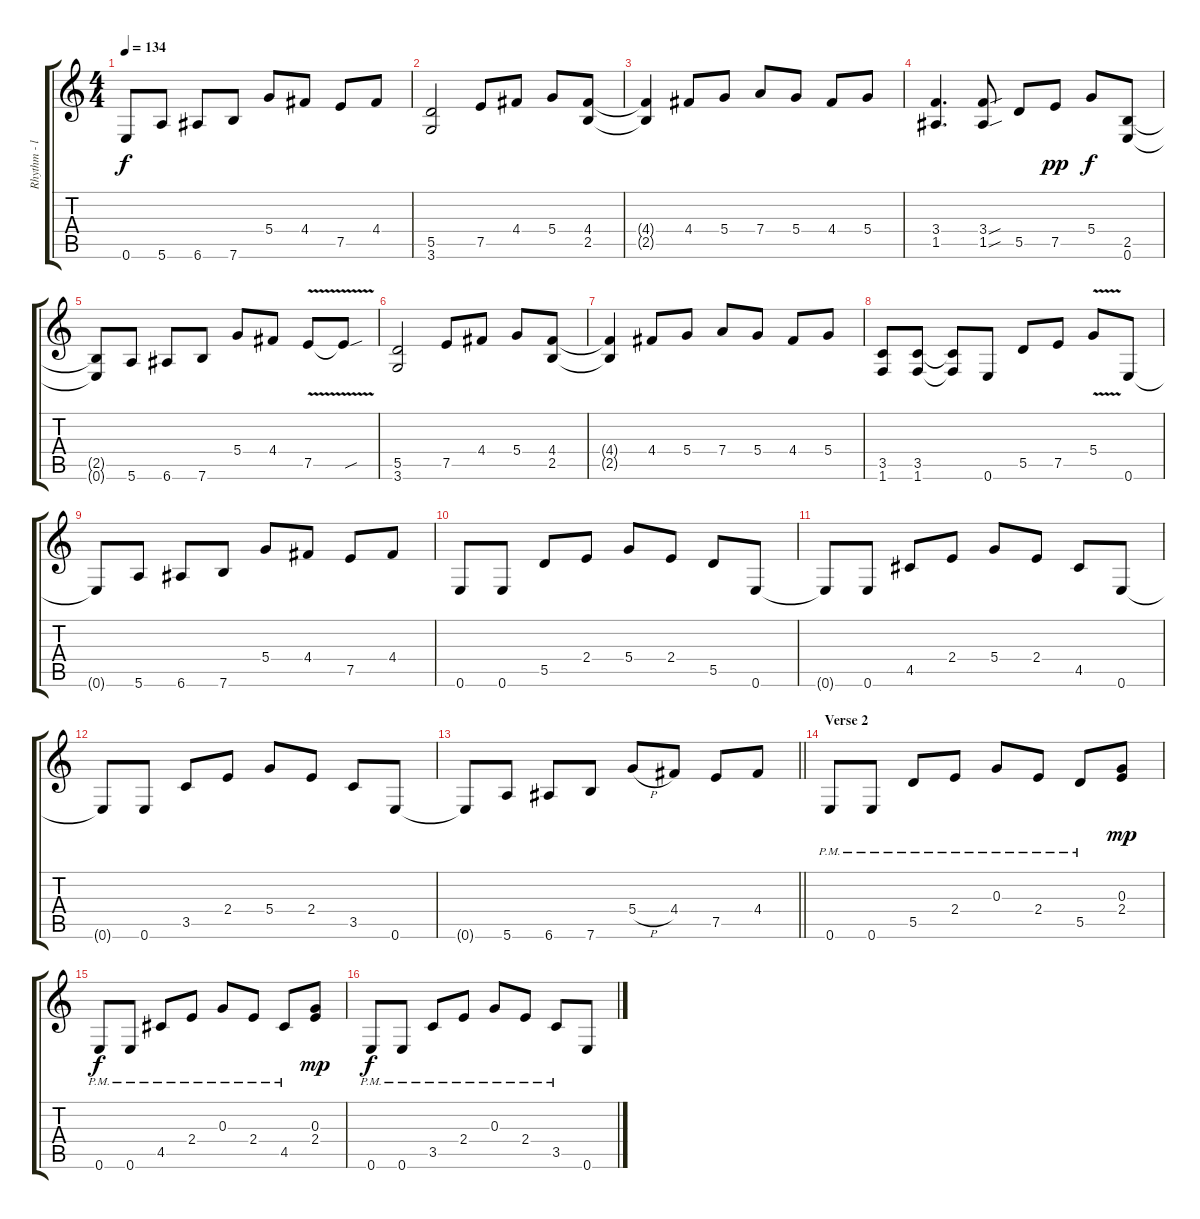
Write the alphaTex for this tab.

\track ("Rhythm - left" "Rhythm - l") {instrument distortionguitar}
\staff {score tabs}
\tuning (E4 B3 G3 D3 A2 E2) {hide}
\ts (4 4)
\tempo 134
\clef g2
\ks c
0.6{t}.8{dy f} 5.6.8 6.6.8 7.6.8 5.4.8 4.4.8 7.5.8 4.4.8 |
(5.5 3.6).2 7.5.8 4.4.8 5.4.8 (4.4 2.5).8 |
(4.4{t} 2.5{t}).4 4.4.8 5.4.8 7.4.8 5.4.8 4.4.8 5.4.8 |
(3.4 1.5).4{d} (3.4{sou} 1.5{sou}).8 5.5.8 7.5.8{dy pp} 5.4.8{dy f} (2.5 0.6).8 |
(2.5{t} 0.6{t}).8 5.6.8 6.6.8 7.6.8 5.4.8 4.4.8 7.5{v}.8 7.5{sou t}.8 |
(5.5 3.6).2 7.5.8 4.4.8 5.4.8 (4.4 2.5).8 |
(4.4{t} 2.5{t}).4 4.4.8 5.4.8 7.4.8 5.4.8 4.4.8 5.4.8 |
(3.5 1.6).8 (3.5 1.6).8 (3.5{t} 1.6{t}).8 0.6.8 5.5.8 7.5.8 5.4{v}.8 0.6.8 |
0.6{t}.8 5.6.8 6.6.8 7.6.8 5.4.8 4.4.8 7.5.8 4.4.8 |
0.6.8 0.6.8 5.5.8 2.4.8 5.4.8 2.4.8 5.5.8 0.6.8 |
0.6{t}.8 0.6.8 4.5.8 2.4.8 5.4.8 2.4.8 4.5.8 0.6.8 |
0.6{t}.8 0.6.8 3.5.8 2.4.8 5.4.8 2.4.8 3.5.8 0.6.8 |
\barLineRight lightlight
0.6{t}.8 5.6.8 6.6.8 7.6.8 5.4{h}.8 4.4.8 7.5.8 4.4.8 |
\section ("" "Verse 2")
0.6{pm}.8 0.6{pm}.8 5.5{pm}.8 2.4{pm}.8 0.3{pm}.8 2.4{pm}.8 5.5{pm}.8 (0.3 2.4).8{dy mp} |
0.6{pm}.8{dy f} 0.6{pm}.8 4.5{pm}.8 2.4{pm}.8 0.3{pm}.8 2.4{pm}.8 4.5{pm}.8 (0.3 2.4).8{dy mp} |
0.6{pm}.8{dy f} 0.6{pm}.8 3.5{pm}.8 2.4{pm}.8 0.3{pm}.8 2.4{pm}.8 3.5{pm}.8 0.6.8
